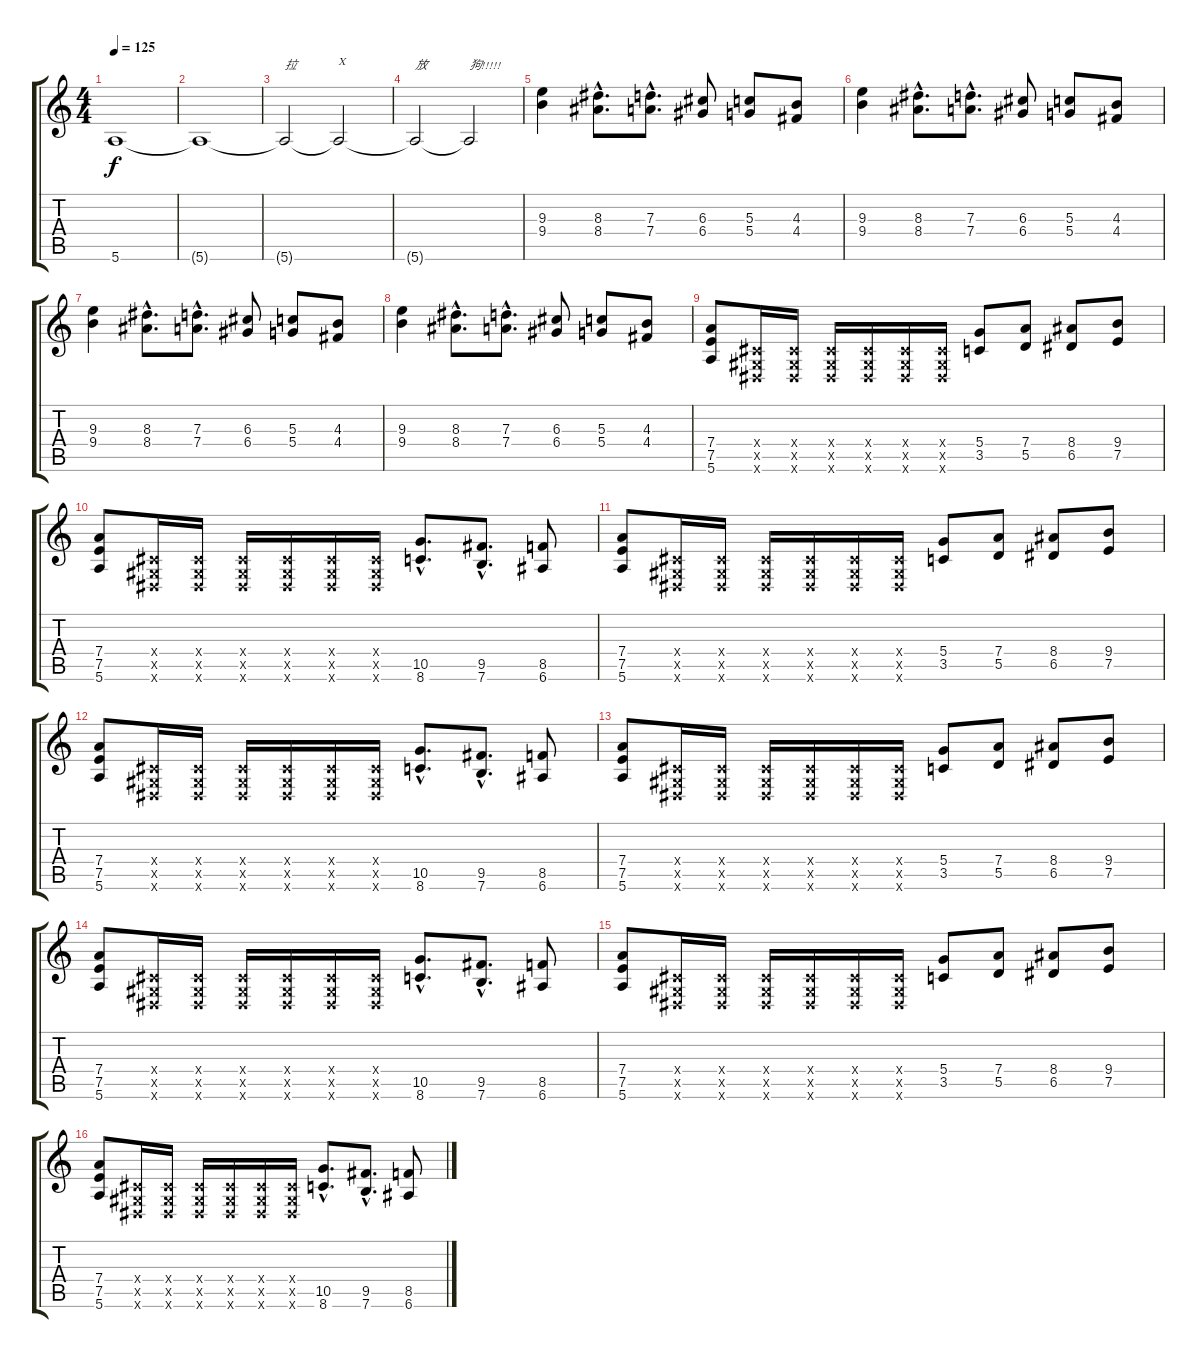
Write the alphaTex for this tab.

\track "" {instrument distortionguitar}
\staff {score tabs}
\tuning (E4 B3 G3 D3 A2 E2) {hide}
\ts (4 4)
\tempo 125
\clef g2
\ks c
5.6.1{dy f instrument distortionguitar} |
5.6{t}.1 |
5.6{t}.2{txt "拉   "} 5.6{t}.2{txt "X"} |
5.6{t}.2{txt "放"} 5.6{t}.2{txt "狗!!!!!"} |
(9.3 9.4).4 (8.3{hac} 8.4{hac}).8{d} (7.3{hac} 7.4{hac}).8{d} (6.3 6.4).8 (5.3 5.4).8 (4.3 4.4).8 |
(9.3 9.4).4 (8.3{hac} 8.4{hac}).8{d} (7.3{hac} 7.4{hac}).8{d} (6.3 6.4).8 (5.3 5.4).8 (4.3 4.4).8 |
(9.3 9.4).4 (8.3{hac} 8.4{hac}).8{d} (7.3{hac} 7.4{hac}).8{d} (6.3 6.4).8 (5.3 5.4).8 (4.3 4.4).8 |
(9.3 9.4).4 (8.3{hac} 8.4{hac}).8{d} (7.3{hac} 7.4{hac}).8{d} (6.3 6.4).8 (5.3 5.4).8 (4.3 4.4).8 |
(7.4 7.5 5.6).8 (-1.4{x} -1.5{x} -1.6{x}).16 (-1.4{x} -1.5{x} -1.6{x}).16 (-1.4{x} -1.5{x} -1.6{x}).16 (-1.4{x} -1.5{x} -1.6{x}).16 (-1.4{x} -1.5{x} -1.6{x}).16 (-1.4{x} -1.5{x} -1.6{x}).16 (5.4 3.5).8 (7.4 5.5).8 (8.4 6.5).8 (9.4 7.5).8 |
(7.4 7.5 5.6).8 (-1.4{x} -1.5{x} -1.6{x}).16 (-1.4{x} -1.5{x} -1.6{x}).16 (-1.4{x} -1.5{x} -1.6{x}).16 (-1.4{x} -1.5{x} -1.6{x}).16 (-1.4{x} -1.5{x} -1.6{x}).16 (-1.4{x} -1.5{x} -1.6{x}).16 (10.5{hac} 8.6{hac}).8{d} (9.5{hac} 7.6{hac}).8{d} (8.5 6.6).8 |
(7.4 7.5 5.6).8 (-1.4{x} -1.5{x} -1.6{x}).16 (-1.4{x} -1.5{x} -1.6{x}).16 (-1.4{x} -1.5{x} -1.6{x}).16 (-1.4{x} -1.5{x} -1.6{x}).16 (-1.4{x} -1.5{x} -1.6{x}).16 (-1.4{x} -1.5{x} -1.6{x}).16 (5.4 3.5).8 (7.4 5.5).8 (8.4 6.5).8 (9.4 7.5).8 |
(7.4 7.5 5.6).8 (-1.4{x} -1.5{x} -1.6{x}).16 (-1.4{x} -1.5{x} -1.6{x}).16 (-1.4{x} -1.5{x} -1.6{x}).16 (-1.4{x} -1.5{x} -1.6{x}).16 (-1.4{x} -1.5{x} -1.6{x}).16 (-1.4{x} -1.5{x} -1.6{x}).16 (10.5{hac} 8.6{hac}).8{d} (9.5{hac} 7.6{hac}).8{d} (8.5 6.6).8 |
(7.4 7.5 5.6).8 (-1.4{x} -1.5{x} -1.6{x}).16 (-1.4{x} -1.5{x} -1.6{x}).16 (-1.4{x} -1.5{x} -1.6{x}).16 (-1.4{x} -1.5{x} -1.6{x}).16 (-1.4{x} -1.5{x} -1.6{x}).16 (-1.4{x} -1.5{x} -1.6{x}).16 (5.4 3.5).8 (7.4 5.5).8 (8.4 6.5).8 (9.4 7.5).8 |
(7.4 7.5 5.6).8 (-1.4{x} -1.5{x} -1.6{x}).16 (-1.4{x} -1.5{x} -1.6{x}).16 (-1.4{x} -1.5{x} -1.6{x}).16 (-1.4{x} -1.5{x} -1.6{x}).16 (-1.4{x} -1.5{x} -1.6{x}).16 (-1.4{x} -1.5{x} -1.6{x}).16 (10.5{hac} 8.6{hac}).8{d} (9.5{hac} 7.6{hac}).8{d} (8.5 6.6).8 |
(7.4 7.5 5.6).8 (-1.4{x} -1.5{x} -1.6{x}).16 (-1.4{x} -1.5{x} -1.6{x}).16 (-1.4{x} -1.5{x} -1.6{x}).16 (-1.4{x} -1.5{x} -1.6{x}).16 (-1.4{x} -1.5{x} -1.6{x}).16 (-1.4{x} -1.5{x} -1.6{x}).16 (5.4 3.5).8 (7.4 5.5).8 (8.4 6.5).8 (9.4 7.5).8 |
(7.4 7.5 5.6).8 (-1.4{x} -1.5{x} -1.6{x}).16 (-1.4{x} -1.5{x} -1.6{x}).16 (-1.4{x} -1.5{x} -1.6{x}).16 (-1.4{x} -1.5{x} -1.6{x}).16 (-1.4{x} -1.5{x} -1.6{x}).16 (-1.4{x} -1.5{x} -1.6{x}).16 (10.5{hac} 8.6{hac}).8{d} (9.5{hac} 7.6{hac}).8{d} (8.5 6.6).8
